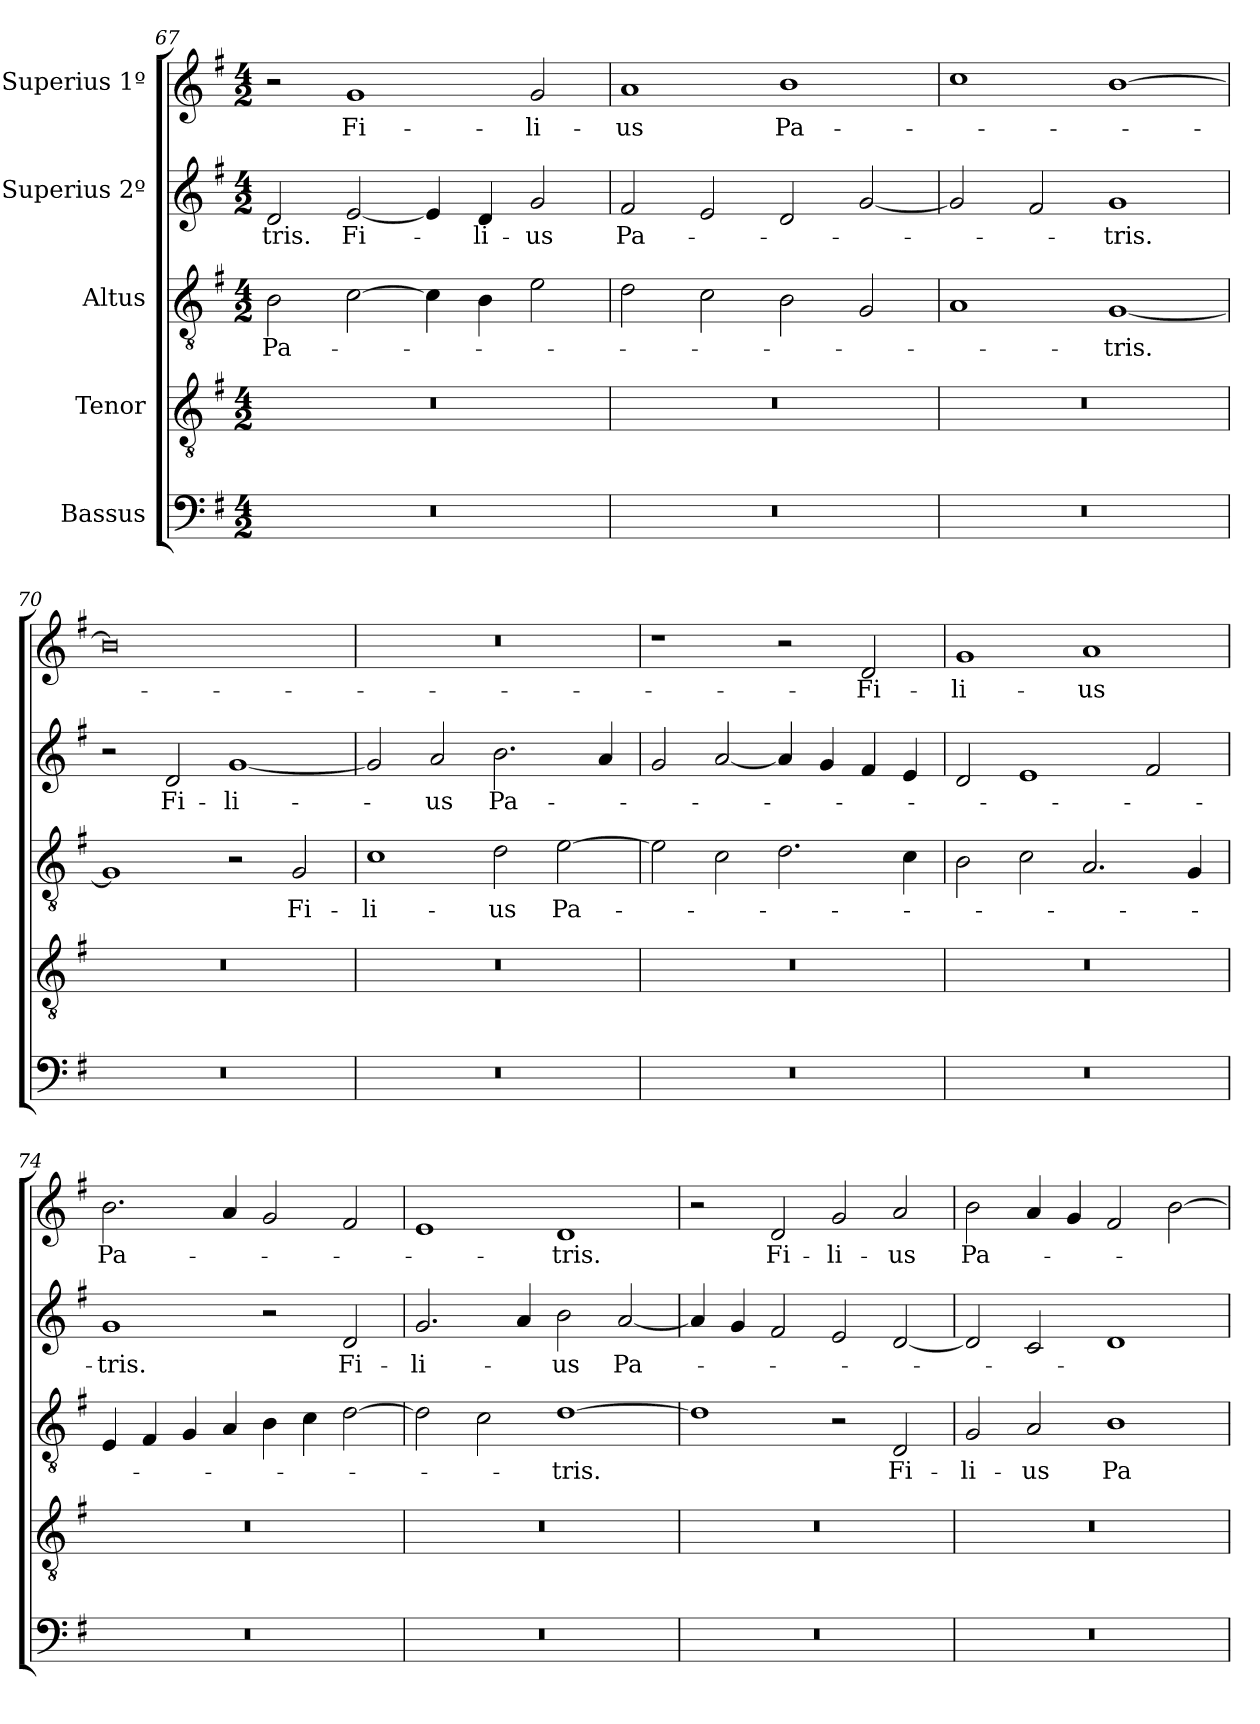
**kern	**kern	**kern	**text	**kern	**text	**kern	**text
*part5	*part4	*part3	*part3	*part2	*part2	*part1	*part1
*staff5	*staff4	*staff3	*staff3	*staff2	*staff2	*staff1	*staff1
*I"Bassus	*I"Tenor	*I"Altus	*	*I"Superius 2º	*	*I"Superius 1º	*
*clefF4	*clefGv2	*clefGv2	*	*clefG2	*	*clefG2	*
*k[f#]	*k[f#]	*k[f#]	*	*k[f#]	*	*k[f#]	*
*M4/2	*M4/2	*M4/2	*	*M4/2	*	*M4/2	*
=67	=67	=67	=67	=67	=67	=67	=67
0r	0r	2B\	Pa-	2d/	-tris.	2r	.
.	.	[2c\	.	[2e/	Fi-	1g/	Fi-
.	.	4c\]	.	4e/]	.	.	.
.	.	4B\	.	4d/	-li-	.	.
.	.	2e\	.	2g/	-us	2g/	-li-
=68	=68	=68	=68	=68	=68	=68	=68
0r	0r	2d\	.	2f#/	Pa-	1a/	-us
.	.	2c\	.	2e/	.	.	.
.	.	2B\	.	2d/	.	1b\	Pa-
.	.	2G/	.	[2g/	.	.	.
=69	=69	=69	=69	=69	=69	=69	=69
0r	0r	1A/	.	2g/]	.	1cc\	.
.	.	.	.	2f#/	.	.	.
.	.	[1G/	-tris.	1g/	-tris.	[1b\	.
=70	=70	=70	=70	=70	=70	=70	=70
0r	0r	1G/]	.	2r	.	0b\]	.
.	.	.	.	2d/	Fi-	.	.
.	.	2r	.	[1g/	-li-	.	.
.	.	2G/	Fi-	.	.	.	.
=71	=71	=71	=71	=71	=71	=71	=71
0r	0r	1c\	-li-	2g/]	.	0r	.
.	.	.	.	2a/	-us	.	.
.	.	2d\	-us	2.b\	Pa-	.	.
.	.	[2e\	Pa-	.	.	.	.
.	.	.	.	4a/	.	.	.
=72	=72	=72	=72	=72	=72	=72	=72
0r	0r	2e\]	.	2g/	.	1r	.
.	.	2c\	.	[2a/	.	.	.
.	.	2.d\	.	4a/]	.	2r	.
.	.	.	.	4g/	.	.	.
.	.	.	.	4f#/	.	2d/	Fi-
.	.	4c\	.	4e/	.	.	.
=73	=73	=73	=73	=73	=73	=73	=73
0r	0r	2B\	.	2d/	.	1g/	-li-
.	.	2c\	.	1e/	.	.	.
.	.	2.A/	.	.	.	1a/	-us
.	.	.	.	2f#/	.	.	.
.	.	4G/	.	.	.	.	.
=74	=74	=74	=74	=74	=74	=74	=74
0r	0r	4E/	.	1g/	-tris.	2.b\	Pa-
.	.	4F#/	.	.	.	.	.
.	.	4G/	.	.	.	.	.
.	.	4A/	.	.	.	4a/	.
.	.	4B\	.	2r	.	2g/	.
.	.	4c\	.	.	.	.	.
.	.	[2d\	.	2d/	Fi-	2f#/	.
=75	=75	=75	=75	=75	=75	=75	=75
0r	0r	2d\]	.	2.g/	-li-	1e/	.
.	.	2c\	.	.	.	.	.
.	.	.	.	4a/	.	.	.
.	.	[1d\	-tris.	2b\	-us	1d/	-tris.
.	.	.	.	[2a/	Pa-	.	.
=76	=76	=76	=76	=76	=76	=76	=76
0r	0r	1d\]	.	4a/]	.	2r	.
.	.	.	.	4g/	.	.	.
.	.	.	.	2f#/	.	2d/	Fi-
.	.	2r	.	2e/	.	2g/	-li-
.	.	2D/	Fi-	[2d/	.	2a/	-us
=77	=77	=77	=77	=77	=77	=77	=77
0r	0r	2G/	-li-	2d/]	.	2b\	Pa-
.	.	2A/	-us	2c/	.	4a/	.
.	.	.	.	.	.	4g/	.
.	.	1B\	Pa-	1d/	.	2f#/	.
.	.	.	.	.	.	[2b\	.
=	=	=	=	=	=	=	=
*-	*-	*-	*-	*-	*-	*-	*-
